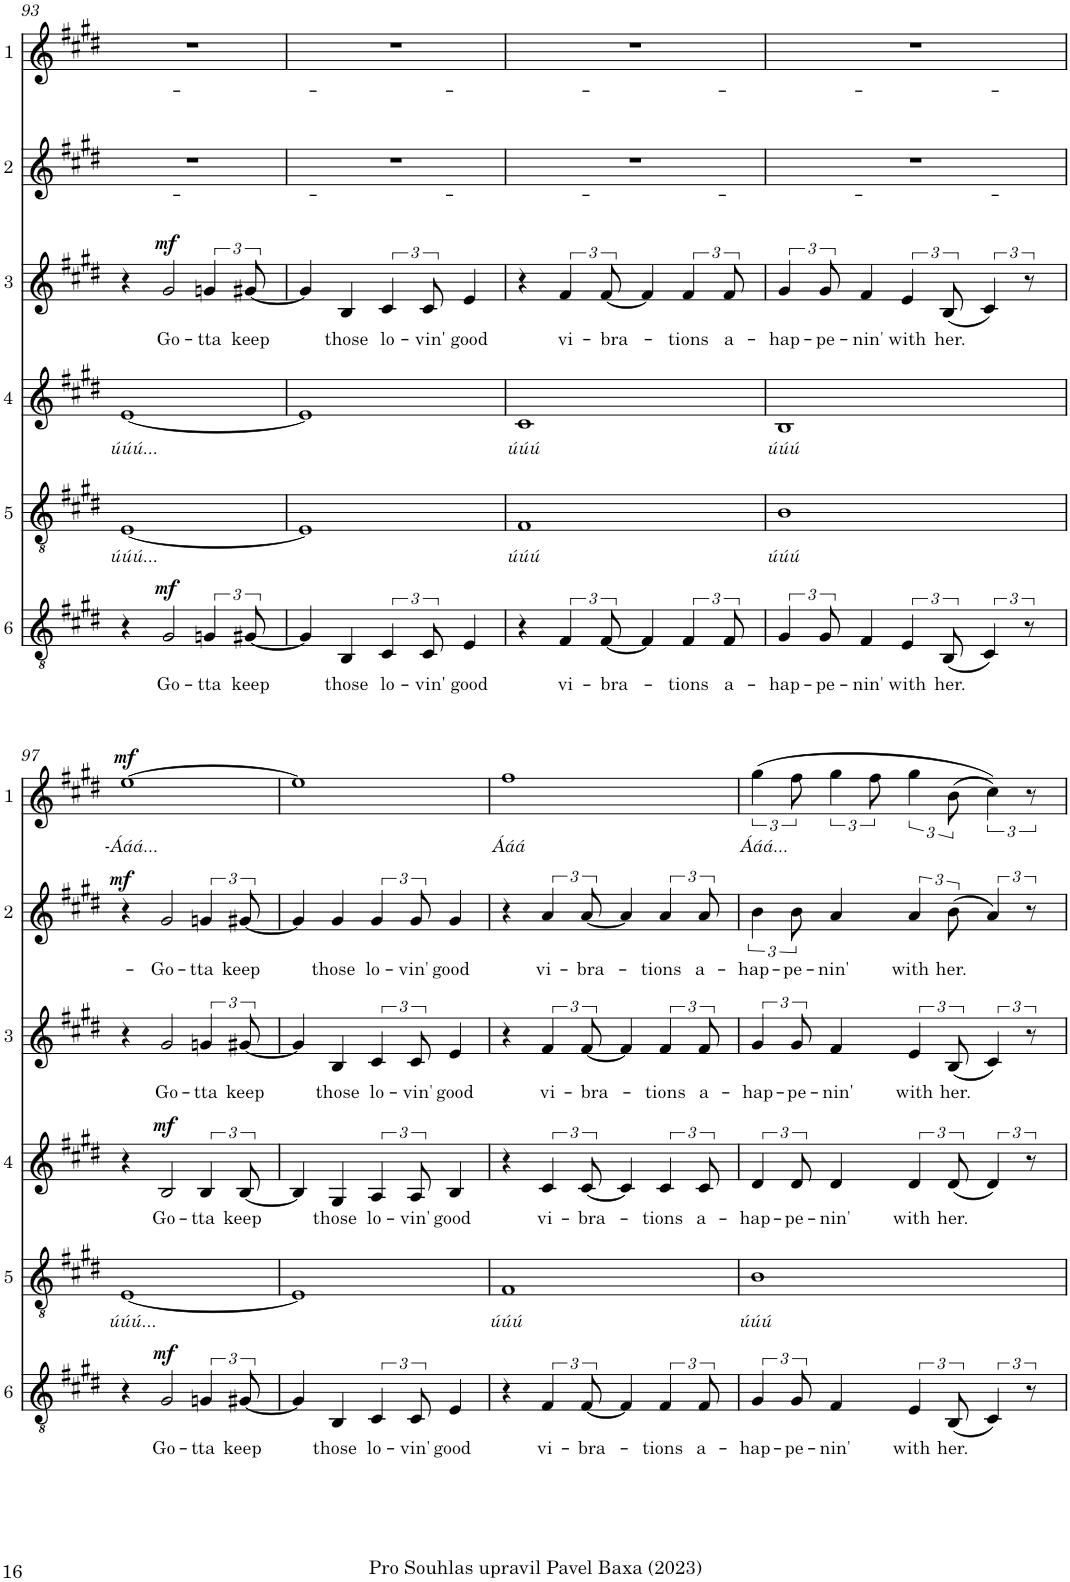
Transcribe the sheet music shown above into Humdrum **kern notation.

**kern	**text	**dynam	**kern	**text	**kern	**text	**dynam	**kern	**text	**dynam	**kern	**text	**dynam	**kern	**text	**dynam
*part6	*part6	*part6	*part5	*part5	*part4	*part4	*part4	*part3	*part3	*part3	*part2	*part2	*part2	*part1	*part1	*part1
*staff6	*staff6	*staff6	*staff5	*staff5	*staff4	*staff4	*staff4	*staff3	*staff3	*staff3	*staff2	*staff2	*staff2	*staff1	*staff1	*staff1
*I"Hlas 6	*	*	*I"Hlas 5	*	*I"Hlas 4	*	*	*I"Hlas 3	*	*	*I"Hlas 2	*	*	*I"Hlas 1	*	*
!!LO:PB:g=z
*clefGv2	*	*	*clefGv2	*	*clefG2	*	*	*clefG2	*	*	*clefG2	*	*	*clefG2	*	*
*k[f#c#g#d#]	*	*	*k[f#c#g#d#]	*	*k[f#c#g#d#]	*	*	*k[f#c#g#d#]	*	*	*k[f#c#g#d#]	*	*	*k[f#c#g#d#]	*	*
*M4/4	*	*	*M4/4	*	*M4/4	*	*	*M4/4	*	*	*M4/4	*	*	*M4/4	*	*
=93	=93	=93	=93	=93	=93	=93	=93	=93	=93	=93	=93	=93	=93	=93	=93	=93
!	!	!	!	!LO:LY:b	!	!LO:LY:b	!	!	!	!	!	!	!	!	!	!
4r	.	.	[1E	úúú...	[1e	úúú...	.	4r	.	.	1r	.	.	1r	.	.
!	!LO:LY:b	!LO:DY:a	!	!	!	!	!	!	!LO:LY:b	!LO:DY:a	!	!	!	!	!	!
2G#/	Go-	mf	.	.	.	.	.	2g#/	Go-	mf	.	.	.	.	.	.
!	!LO:LY:b	!	!	!	!	!	!	!	!LO:LY:b	!	!	!	!	!	!	!
6Gn/	-tta	.	.	.	.	.	.	6gn/	-tta	.	.	.	.	.	.	.
!	!LO:LY:b	!	!	!	!	!	!	!	!LO:LY:b	!	!	!	!	!	!	!
[12G#X/	keep	.	.	.	.	.	.	[12g#X/	keep	.	.	.	.	.	.	.
=94	=94	=94	=94	=94	=94	=94	=94	=94	=94	=94	=94	=94	=94	=94	=94	=94
4G#/]	.	.	1E]	.	1e]	.	.	4g#/]	.	.	1r	.	.	1r	.	.
!	!LO:LY:b	!	!	!	!	!	!	!	!LO:LY:b	!	!	!	!	!	!	!
4BB/	those	.	.	.	.	.	.	4B/	those	.	.	.	.	.	.	.
!	!LO:LY:b	!	!	!	!	!	!	!	!LO:LY:b	!	!	!	!	!	!	!
6C#/	lo-	.	.	.	.	.	.	6c#/	lo-	.	.	.	.	.	.	.
!	!LO:LY:b	!	!	!	!	!	!	!	!LO:LY:b	!	!	!	!	!	!	!
12C#/	-vin'	.	.	.	.	.	.	12c#/	-vin'	.	.	.	.	.	.	.
!	!LO:LY:b	!	!	!	!	!	!	!	!LO:LY:b	!	!	!	!	!	!	!
4E/	good	.	.	.	.	.	.	4e/	good	.	.	.	.	.	.	.
=95	=95	=95	=95	=95	=95	=95	=95	=95	=95	=95	=95	=95	=95	=95	=95	=95
!	!	!	!	!LO:LY:b	!	!LO:LY:b	!	!	!	!	!	!	!	!	!	!
4r	.	.	1F#	úúú	1c#	úúú	.	4r	.	.	1r	.	.	1r	.	.
!	!LO:LY:b	!	!	!	!	!	!	!	!LO:LY:b	!	!	!	!	!	!	!
6F#/	vi-	.	.	.	.	.	.	6f#/	vi-	.	.	.	.	.	.	.
!	!LO:LY:b	!	!	!	!	!	!	!	!LO:LY:b	!	!	!	!	!	!	!
[12F#/	-bra-	.	.	.	.	.	.	[12f#/	-bra-	.	.	.	.	.	.	.
4F#/]	.	.	.	.	.	.	.	4f#/]	.	.	.	.	.	.	.	.
!	!LO:LY:b	!	!	!	!	!	!	!	!LO:LY:b	!	!	!	!	!	!	!
6F#/	-tions	.	.	.	.	.	.	6f#/	-tions	.	.	.	.	.	.	.
!	!LO:LY:b	!	!	!	!	!	!	!	!LO:LY:b	!	!	!	!	!	!	!
12F#/	a-	.	.	.	.	.	.	12f#/	a-	.	.	.	.	.	.	.
=96	=96	=96	=96	=96	=96	=96	=96	=96	=96	=96	=96	=96	=96	=96	=96	=96
!	!LO:LY:b	!	!	!LO:LY:b	!	!LO:LY:b	!	!	!LO:LY:b	!	!	!	!	!	!	!
6G#/	-hap-	.	1B	úúú	1B	úúú	.	6g#/	-hap-	.	1r	.	.	1r	.	.
!	!LO:LY:b	!	!	!	!	!	!	!	!LO:LY:b	!	!	!	!	!	!	!
12G#/	-pe-	.	.	.	.	.	.	12g#/	-pe-	.	.	.	.	.	.	.
!	!LO:LY:b	!	!	!	!	!	!	!	!LO:LY:b	!	!	!	!	!	!	!
4F#/	-nin'	.	.	.	.	.	.	4f#/	-nin'	.	.	.	.	.	.	.
!	!LO:LY:b	!	!	!	!	!	!	!	!LO:LY:b	!	!	!	!	!	!	!
6E/	with	.	.	.	.	.	.	6e/	with	.	.	.	.	.	.	.
!	!LO:LY:b	!	!	!	!	!	!	!	!LO:LY:b	!	!	!	!	!	!	!
(12BB/	her.	.	.	.	.	.	.	(12B/	her.	.	.	.	.	.	.	.
6C#/)	.	.	.	.	.	.	.	6c#/)	.	.	.	.	.	.	.	.
12r	.	.	.	.	.	.	.	12r	.	.	.	.	.	.	.	.
!!LO:LB:g=z
=97	=97	=97	=97	=97	=97	=97	=97	=97	=97	=97	=97	=97	=97	=97	=97	=97
!	!	!	!	!LO:LY:b	!	!	!	!	!	!	!	!	!LO:DY:a	!	!LO:LY:b	!LO:DY:a
4r	.	.	[1E	úúú...	4r	.	.	4r	.	.	4r	.	mf	[1ee	-Ááá...	mf
!	!LO:LY:b	!LO:DY:a	!	!	!	!LO:LY:b	!LO:DY:a	!	!LO:LY:b	!	!	!LO:LY:b	!	!	!	!
2G#/	Go-	mf	.	.	2B/	Go-	mf	2g#/	Go-	.	2g#/	-Go-	.	.	.	.
!	!LO:LY:b	!	!	!	!	!LO:LY:b	!	!	!LO:LY:b	!	!	!LO:LY:b	!	!	!	!
6Gn/	-tta	.	.	.	6B/	-tta	.	6gn/	-tta	.	6gn/	-tta	.	.	.	.
!	!LO:LY:b	!	!	!	!	!LO:LY:b	!	!	!LO:LY:b	!	!	!LO:LY:b	!	!	!	!
[12G#X/	keep	.	.	.	[12B/	keep	.	[12g#X/	keep	.	[12g#X/	keep	.	.	.	.
=98	=98	=98	=98	=98	=98	=98	=98	=98	=98	=98	=98	=98	=98	=98	=98	=98
4G#/]	.	.	1E]	.	4B/]	.	.	4g#/]	.	.	4g#/]	.	.	1ee]	.	.
!	!LO:LY:b	!	!	!	!	!LO:LY:b	!	!	!LO:LY:b	!	!	!LO:LY:b	!	!	!	!
4BB/	those	.	.	.	4G#/	those	.	4B/	those	.	4g#/	those	.	.	.	.
!	!LO:LY:b	!	!	!	!	!LO:LY:b	!	!	!LO:LY:b	!	!	!LO:LY:b	!	!	!	!
6C#/	lo-	.	.	.	6A/	lo-	.	6c#/	lo-	.	6g#/	lo-	.	.	.	.
!	!LO:LY:b	!	!	!	!	!LO:LY:b	!	!	!LO:LY:b	!	!	!LO:LY:b	!	!	!	!
12C#/	-vin'	.	.	.	12A/	-vin'	.	12c#/	-vin'	.	12g#/	-vin'	.	.	.	.
!	!LO:LY:b	!	!	!	!	!LO:LY:b	!	!	!LO:LY:b	!	!	!LO:LY:b	!	!	!	!
4E/	good	.	.	.	4B/	good	.	4e/	good	.	4g#/	good	.	.	.	.
=99	=99	=99	=99	=99	=99	=99	=99	=99	=99	=99	=99	=99	=99	=99	=99	=99
!	!	!	!	!LO:LY:b	!	!	!	!	!	!	!	!	!	!	!LO:LY:b	!
4r	.	.	1F#	úúú	4r	.	.	4r	.	.	4r	.	.	1ff#	Ááá	.
!	!LO:LY:b	!	!	!	!	!LO:LY:b	!	!	!LO:LY:b	!	!	!LO:LY:b	!	!	!	!
6F#/	vi-	.	.	.	6c#/	vi-	.	6f#/	vi-	.	6a/	vi-	.	.	.	.
!	!LO:LY:b	!	!	!	!	!LO:LY:b	!	!	!LO:LY:b	!	!	!LO:LY:b	!	!	!	!
[12F#/	-bra-	.	.	.	[12c#/	-bra-	.	[12f#/	-bra-	.	[12a/	-bra-	.	.	.	.
4F#/]	.	.	.	.	4c#/]	.	.	4f#/]	.	.	4a/]	.	.	.	.	.
!	!LO:LY:b	!	!	!	!	!LO:LY:b	!	!	!LO:LY:b	!	!	!LO:LY:b	!	!	!	!
6F#/	-tions	.	.	.	6c#/	-tions	.	6f#/	-tions	.	6a/	-tions	.	.	.	.
!	!LO:LY:b	!	!	!	!	!LO:LY:b	!	!	!LO:LY:b	!	!	!LO:LY:b	!	!	!	!
12F#/	a-	.	.	.	12c#/	a-	.	12f#/	a-	.	12a/	a-	.	.	.	.
=100	=100	=100	=100	=100	=100	=100	=100	=100	=100	=100	=100	=100	=100	=100	=100	=100
!	!LO:LY:b	!	!	!LO:LY:b	!	!LO:LY:b	!	!	!LO:LY:b	!	!	!LO:LY:b	!	!	!LO:LY:b	!
6G#/	-hap-	.	1B	úúú	6d#/	-hap-	.	6g#/	-hap-	.	6b\	-hap-	.	(6gg#\	Ááá...	.
!	!LO:LY:b	!	!	!	!	!LO:LY:b	!	!	!LO:LY:b	!	!	!LO:LY:b	!	!	!	!
12G#/	-pe-	.	.	.	12d#/	-pe-	.	12g#/	-pe-	.	12b\	-pe-	.	12ff#\	.	.
!	!LO:LY:b	!	!	!	!	!LO:LY:b	!	!	!LO:LY:b	!	!	!LO:LY:b	!	!	!	!
4F#/	-nin'	.	.	.	4d#/	-nin'	.	4f#/	-nin'	.	4a/	-nin'	.	6gg#\	.	.
.	.	.	.	.	.	.	.	.	.	.	.	.	.	12ff#\	.	.
!	!LO:LY:b	!	!	!	!	!LO:LY:b	!	!	!LO:LY:b	!	!	!LO:LY:b	!	!	!	!
6E/	with	.	.	.	6d#/	with	.	6e/	with	.	6a/	with	.	6gg#\	.	.
!	!LO:LY:b	!	!	!	!	!LO:LY:b	!	!	!LO:LY:b	!	!	!LO:LY:b	!	!	!	!
(12BB/	her.	.	.	.	(12d#/	her.	.	(12B/	her.	.	(12b\	her.	.	(12b\	.	.
6C#/)	.	.	.	.	6d#/)	.	.	6c#/)	.	.	6a/)	.	.	6cc#\))	.	.
12r	.	.	.	.	12r	.	.	12r	.	.	12r	.	.	12r	.	.
=	=	=	=	=	=	=	=	=	=	=	=	=	=	=	=	=
*-	*-	*-	*-	*-	*-	*-	*-	*-	*-	*-	*-	*-	*-	*-	*-	*-
